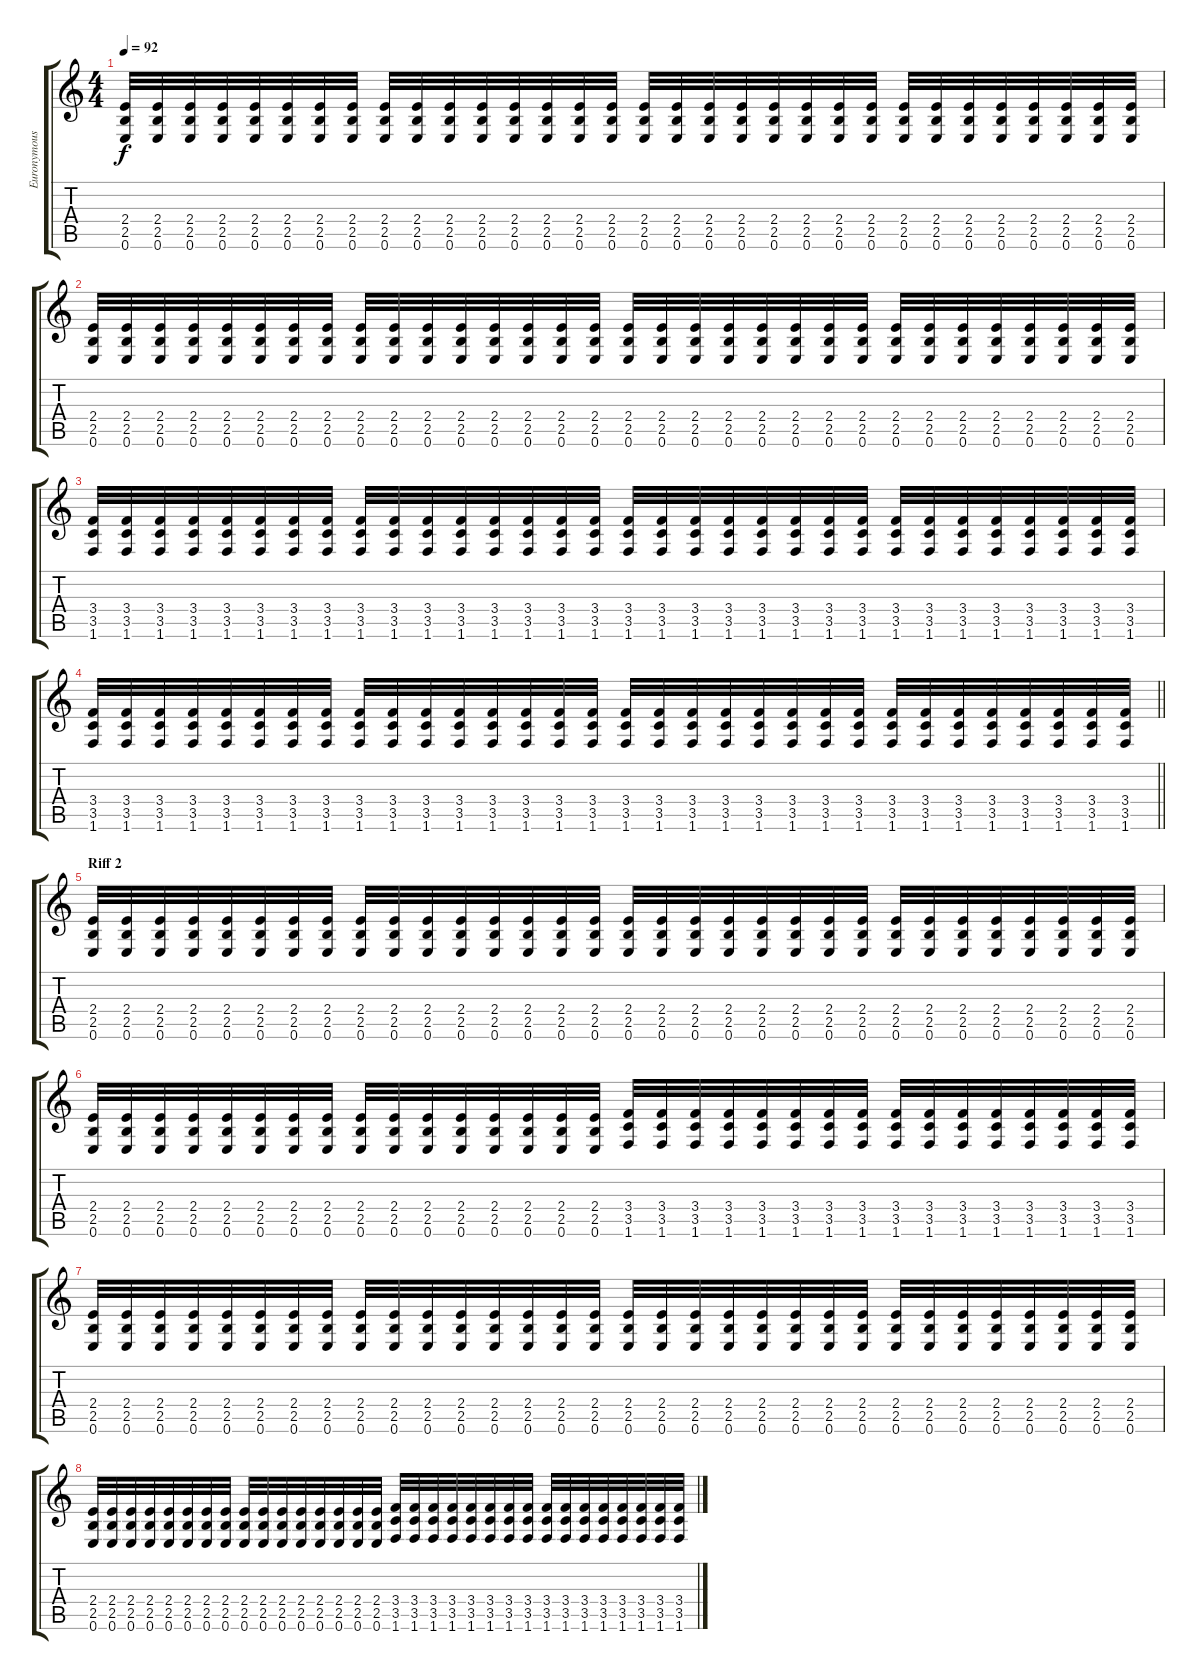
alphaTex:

\track ("Euronymous Rhythm" "Euronymous") {instrument distortionguitar}
\staff {score tabs}
\tuning (E4 B3 G3 D3 A2 E2) {hide}
\ts (4 4)
\tempo 92
\clef g2
\ks c
(2.4 2.5 0.6).32{dy f} (2.4 2.5 0.6).32 (2.4 2.5 0.6).32 (2.4 2.5 0.6).32 (2.4 2.5 0.6).32 (2.4 2.5 0.6).32 (2.4 2.5 0.6).32 (2.4 2.5 0.6).32 (2.4 2.5 0.6).32 (2.4 2.5 0.6).32 (2.4 2.5 0.6).32 (2.4 2.5 0.6).32 (2.4 2.5 0.6).32 (2.4 2.5 0.6).32 (2.4 2.5 0.6).32 (2.4 2.5 0.6).32 (2.4 2.5 0.6).32 (2.4 2.5 0.6).32 (2.4 2.5 0.6).32 (2.4 2.5 0.6).32 (2.4 2.5 0.6).32 (2.4 2.5 0.6).32 (2.4 2.5 0.6).32 (2.4 2.5 0.6).32 (2.4 2.5 0.6).32 (2.4 2.5 0.6).32 (2.4 2.5 0.6).32 (2.4 2.5 0.6).32 (2.4 2.5 0.6).32 (2.4 2.5 0.6).32 (2.4 2.5 0.6).32 (2.4 2.5 0.6).32 |
(2.4 2.5 0.6).32 (2.4 2.5 0.6).32 (2.4 2.5 0.6).32 (2.4 2.5 0.6).32 (2.4 2.5 0.6).32 (2.4 2.5 0.6).32 (2.4 2.5 0.6).32 (2.4 2.5 0.6).32 (2.4 2.5 0.6).32 (2.4 2.5 0.6).32 (2.4 2.5 0.6).32 (2.4 2.5 0.6).32 (2.4 2.5 0.6).32 (2.4 2.5 0.6).32 (2.4 2.5 0.6).32 (2.4 2.5 0.6).32 (2.4 2.5 0.6).32 (2.4 2.5 0.6).32 (2.4 2.5 0.6).32 (2.4 2.5 0.6).32 (2.4 2.5 0.6).32 (2.4 2.5 0.6).32 (2.4 2.5 0.6).32 (2.4 2.5 0.6).32 (2.4 2.5 0.6).32 (2.4 2.5 0.6).32 (2.4 2.5 0.6).32 (2.4 2.5 0.6).32 (2.4 2.5 0.6).32 (2.4 2.5 0.6).32 (2.4 2.5 0.6).32 (2.4 2.5 0.6).32 |
(3.4 3.5 1.6).32 (3.4 3.5 1.6).32 (3.4 3.5 1.6).32 (3.4 3.5 1.6).32 (3.4 3.5 1.6).32 (3.4 3.5 1.6).32 (3.4 3.5 1.6).32 (3.4 3.5 1.6).32 (3.4 3.5 1.6).32 (3.4 3.5 1.6).32 (3.4 3.5 1.6).32 (3.4 3.5 1.6).32 (3.4 3.5 1.6).32 (3.4 3.5 1.6).32 (3.4 3.5 1.6).32 (3.4 3.5 1.6).32 (3.4 3.5 1.6).32 (3.4 3.5 1.6).32 (3.4 3.5 1.6).32 (3.4 3.5 1.6).32 (3.4 3.5 1.6).32 (3.4 3.5 1.6).32 (3.4 3.5 1.6).32 (3.4 3.5 1.6).32 (3.4 3.5 1.6).32 (3.4 3.5 1.6).32 (3.4 3.5 1.6).32 (3.4 3.5 1.6).32 (3.4 3.5 1.6).32 (3.4 3.5 1.6).32 (3.4 3.5 1.6).32 (3.4 3.5 1.6).32 |
\barLineRight lightlight
(3.4 3.5 1.6).32 (3.4 3.5 1.6).32 (3.4 3.5 1.6).32 (3.4 3.5 1.6).32 (3.4 3.5 1.6).32 (3.4 3.5 1.6).32 (3.4 3.5 1.6).32 (3.4 3.5 1.6).32 (3.4 3.5 1.6).32 (3.4 3.5 1.6).32 (3.4 3.5 1.6).32 (3.4 3.5 1.6).32 (3.4 3.5 1.6).32 (3.4 3.5 1.6).32 (3.4 3.5 1.6).32 (3.4 3.5 1.6).32 (3.4 3.5 1.6).32 (3.4 3.5 1.6).32 (3.4 3.5 1.6).32 (3.4 3.5 1.6).32 (3.4 3.5 1.6).32 (3.4 3.5 1.6).32 (3.4 3.5 1.6).32 (3.4 3.5 1.6).32 (3.4 3.5 1.6).32 (3.4 3.5 1.6).32 (3.4 3.5 1.6).32 (3.4 3.5 1.6).32 (3.4 3.5 1.6).32 (3.4 3.5 1.6).32 (3.4 3.5 1.6).32 (3.4 3.5 1.6).32 |
\section ("" "Riff 2")
(2.4 2.5 0.6).32 (2.4 2.5 0.6).32 (2.4 2.5 0.6).32 (2.4 2.5 0.6).32 (2.4 2.5 0.6).32 (2.4 2.5 0.6).32 (2.4 2.5 0.6).32 (2.4 2.5 0.6).32 (2.4 2.5 0.6).32 (2.4 2.5 0.6).32 (2.4 2.5 0.6).32 (2.4 2.5 0.6).32 (2.4 2.5 0.6).32 (2.4 2.5 0.6).32 (2.4 2.5 0.6).32 (2.4 2.5 0.6).32 (2.4 2.5 0.6).32 (2.4 2.5 0.6).32 (2.4 2.5 0.6).32 (2.4 2.5 0.6).32 (2.4 2.5 0.6).32 (2.4 2.5 0.6).32 (2.4 2.5 0.6).32 (2.4 2.5 0.6).32 (2.4 2.5 0.6).32 (2.4 2.5 0.6).32 (2.4 2.5 0.6).32 (2.4 2.5 0.6).32 (2.4 2.5 0.6).32 (2.4 2.5 0.6).32 (2.4 2.5 0.6).32 (2.4 2.5 0.6).32 |
(2.4 2.5 0.6).32 (2.4 2.5 0.6).32 (2.4 2.5 0.6).32 (2.4 2.5 0.6).32 (2.4 2.5 0.6).32 (2.4 2.5 0.6).32 (2.4 2.5 0.6).32 (2.4 2.5 0.6).32 (2.4 2.5 0.6).32 (2.4 2.5 0.6).32 (2.4 2.5 0.6).32 (2.4 2.5 0.6).32 (2.4 2.5 0.6).32 (2.4 2.5 0.6).32 (2.4 2.5 0.6).32 (2.4 2.5 0.6).32 (3.4 3.5 1.6).32 (3.4 3.5 1.6).32 (3.4 3.5 1.6).32 (3.4 3.5 1.6).32 (3.4 3.5 1.6).32 (3.4 3.5 1.6).32 (3.4 3.5 1.6).32 (3.4 3.5 1.6).32 (3.4 3.5 1.6).32 (3.4 3.5 1.6).32 (3.4 3.5 1.6).32 (3.4 3.5 1.6).32 (3.4 3.5 1.6).32 (3.4 3.5 1.6).32 (3.4 3.5 1.6).32 (3.4 3.5 1.6).32 |
(2.4 2.5 0.6).32 (2.4 2.5 0.6).32 (2.4 2.5 0.6).32 (2.4 2.5 0.6).32 (2.4 2.5 0.6).32 (2.4 2.5 0.6).32 (2.4 2.5 0.6).32 (2.4 2.5 0.6).32 (2.4 2.5 0.6).32 (2.4 2.5 0.6).32 (2.4 2.5 0.6).32 (2.4 2.5 0.6).32 (2.4 2.5 0.6).32 (2.4 2.5 0.6).32 (2.4 2.5 0.6).32 (2.4 2.5 0.6).32 (2.4 2.5 0.6).32 (2.4 2.5 0.6).32 (2.4 2.5 0.6).32 (2.4 2.5 0.6).32 (2.4 2.5 0.6).32 (2.4 2.5 0.6).32 (2.4 2.5 0.6).32 (2.4 2.5 0.6).32 (2.4 2.5 0.6).32 (2.4 2.5 0.6).32 (2.4 2.5 0.6).32 (2.4 2.5 0.6).32 (2.4 2.5 0.6).32 (2.4 2.5 0.6).32 (2.4 2.5 0.6).32 (2.4 2.5 0.6).32 |
(2.4 2.5 0.6).32 (2.4 2.5 0.6).32 (2.4 2.5 0.6).32 (2.4 2.5 0.6).32 (2.4 2.5 0.6).32 (2.4 2.5 0.6).32 (2.4 2.5 0.6).32 (2.4 2.5 0.6).32 (2.4 2.5 0.6).32 (2.4 2.5 0.6).32 (2.4 2.5 0.6).32 (2.4 2.5 0.6).32 (2.4 2.5 0.6).32 (2.4 2.5 0.6).32 (2.4 2.5 0.6).32 (2.4 2.5 0.6).32 (3.4 3.5 1.6).32 (3.4 3.5 1.6).32 (3.4 3.5 1.6).32 (3.4 3.5 1.6).32 (3.4 3.5 1.6).32 (3.4 3.5 1.6).32 (3.4 3.5 1.6).32 (3.4 3.5 1.6).32 (3.4 3.5 1.6).32 (3.4 3.5 1.6).32 (3.4 3.5 1.6).32 (3.4 3.5 1.6).32 (3.4 3.5 1.6).32 (3.4 3.5 1.6).32 (3.4 3.5 1.6).32 (3.4 3.5 1.6).32
